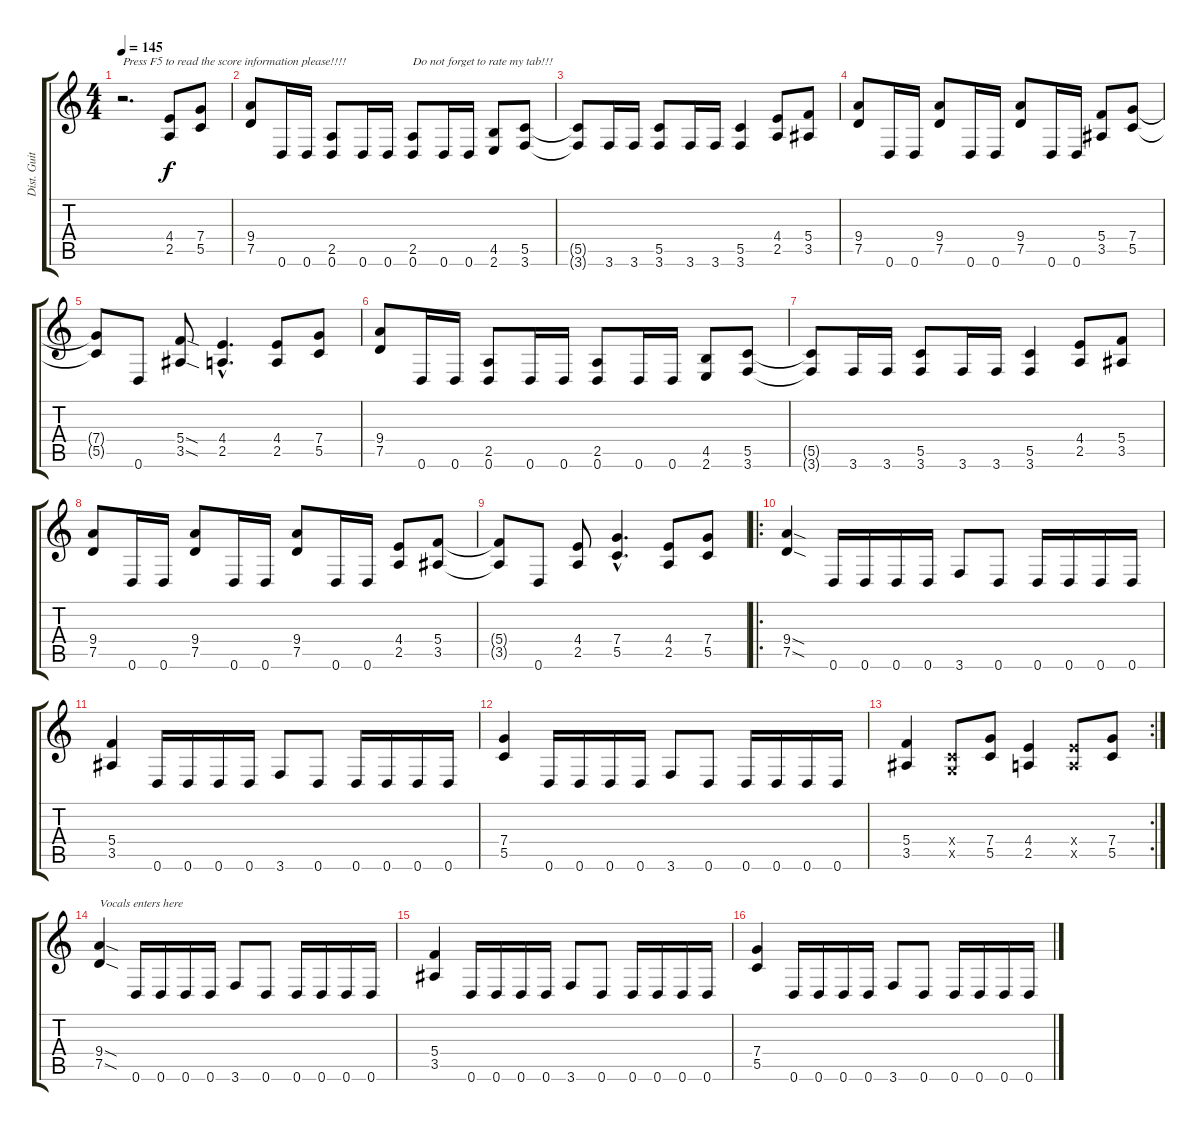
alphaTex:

\track ("Dist. Guitar I" "Dist. Guit") {instrument distortionguitar}
\staff {score tabs}
\tuning (D4 A3 F3 C3 G2 D2) {hide}
\ts (4 4)
\tempo 145
\clef g2
\ks c
r.2{d txt "Press F5 to read the score information please!!!!" dy f instrument distortionguitar} (4.4 2.5).8 (7.4 5.5).8 |
(9.4 7.5).8 0.6.16 0.6.16 (2.5 0.6).8 0.6.16 0.6.16 (2.5 0.6).8{txt "Do not forget to rate my tab!!!"} 0.6.16 0.6.16 (4.5 2.6).8 (5.5 3.6).8 |
(5.5{t} 3.6{t}).8 3.6.16 3.6.16 (5.5 3.6).8 3.6.16 3.6.16 (5.5 3.6).4 (4.4 2.5).8 (5.4 3.5).8 |
(9.4 7.5).8 0.6.16 0.6.16 (9.4 7.5).8 0.6.16 0.6.16 (9.4 7.5).8 0.6.16 0.6.16 (5.4 3.5).8 (7.4 5.5).8 |
(7.4{t} 5.5{t}).8 0.6.8 (5.4{sod} 3.5{sod}).8 (4.4{hac} 2.5{hac}).4{d} (4.4 2.5).8 (7.4 5.5).8 |
(9.4 7.5).8 0.6.16 0.6.16 (2.5 0.6).8 0.6.16 0.6.16 (2.5 0.6).8 0.6.16 0.6.16 (4.5 2.6).8 (5.5 3.6).8 |
(5.5{t} 3.6{t}).8 3.6.16 3.6.16 (5.5 3.6).8 3.6.16 3.6.16 (5.5 3.6).4 (4.4 2.5).8 (5.4 3.5).8 |
(9.4 7.5).8 0.6.16 0.6.16 (9.4 7.5).8 0.6.16 0.6.16 (9.4 7.5).8 0.6.16 0.6.16 (4.4 2.5).8 (5.4 3.5).8 |
(5.4{t} 3.5{t}).8 0.6.8 (4.4 2.5).8 (7.4{hac} 5.5{hac}).4{d} (4.4 2.5).8 (7.4 5.5).8 |
\ro
(9.4{sod} 7.5{sod}).4 0.6.16 0.6.16 0.6.16 0.6.16 3.6.8 0.6.8 0.6.16 0.6.16 0.6.16 0.6.16 |
(5.4 3.5).4 0.6.16 0.6.16 0.6.16 0.6.16 3.6.8 0.6.8 0.6.16 0.6.16 0.6.16 0.6.16 |
(7.4 5.5).4 0.6.16 0.6.16 0.6.16 0.6.16 3.6.8 0.6.8 0.6.16 0.6.16 0.6.16 0.6.16 |
\rc 2
(5.4 3.5).4 (0.4{x} 0.5{x}).8 (7.4 5.5).8 (4.4 2.5).4 (4.4{x} 2.5{x}).8 (7.4 5.5).8 |
(9.4{sod} 7.5{sod}).4{txt "Vocals enters here"} 0.6.16 0.6.16 0.6.16 0.6.16 3.6.8 0.6.8 0.6.16 0.6.16 0.6.16 0.6.16 |
(5.4 3.5).4 0.6.16 0.6.16 0.6.16 0.6.16 3.6.8 0.6.8 0.6.16 0.6.16 0.6.16 0.6.16 |
(7.4 5.5).4 0.6.16 0.6.16 0.6.16 0.6.16 3.6.8 0.6.8 0.6.16 0.6.16 0.6.16 0.6.16
